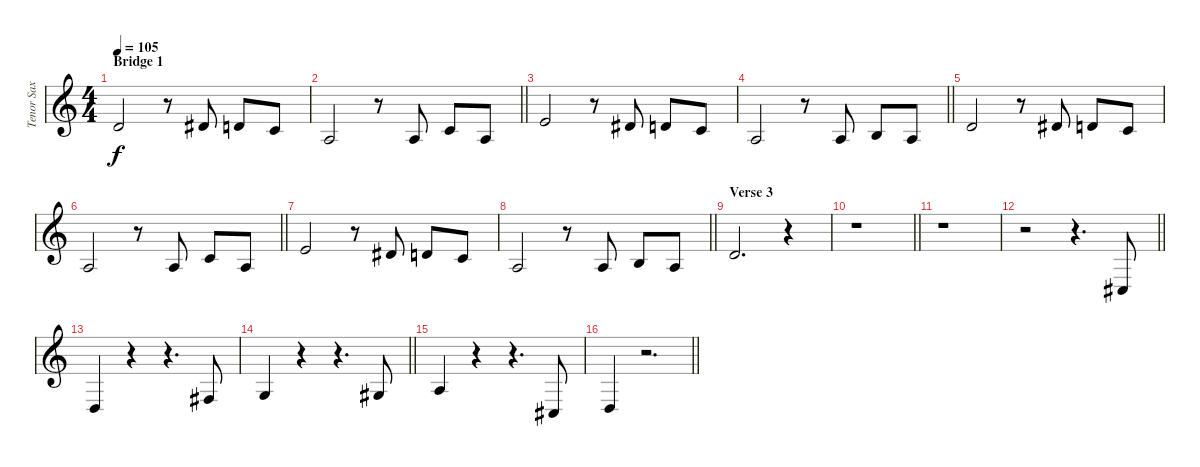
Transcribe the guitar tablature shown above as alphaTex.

\track ("Tenor Sax" "Tenor Sax") {instrument tenorsax}
\staff {score}
\tuning (D4 A3 F3 C3 G2 D2) {hide}
\ts (4 4)
\section ("" "Bridge 1")
\tempo 105
\clef g2
\ks aminor
0.1.2{dy f} r.8 1.1.8 0.1.8 3.2.8 |
\barLineRight lightlight
0.2.2 r.8 0.2.8 3.2.8 0.2.8 |
2.1.2 r.8 1.1.8 0.1.8 3.2.8 |
\barLineRight lightlight
0.2.2 r.8 0.2.8 6.3.8 0.2.8 |
0.1.2 r.8 1.1.8 0.1.8 3.2.8 |
\barLineRight lightlight
0.2.2 r.8 0.2.8 3.2.8 0.2.8 |
2.1.2 r.8 1.1.8 0.1.8 3.2.8 |
\barLineRight lightlight
0.2.2 r.8 0.2.8 2.2.8 0.2.8 |
\section ("" "Verse 3")
5.2.2{d volume 7} r.4 |
\barLineRight lightlight
r.1 |
r.1 |
\barLineRight lightlight
r.2 r.4{d} 1.4.8{volume 11} |
2.4.4 r.4 r.4{d} 1.3.8 |
\barLineRight lightlight
2.3.4 r.4{volume 13} r.4{d} 8.4.8 |
0.2.4 r.4 r.4{d} 1.4.8 |
\barLineRight lightlight
2.4.4 r.2{d}
